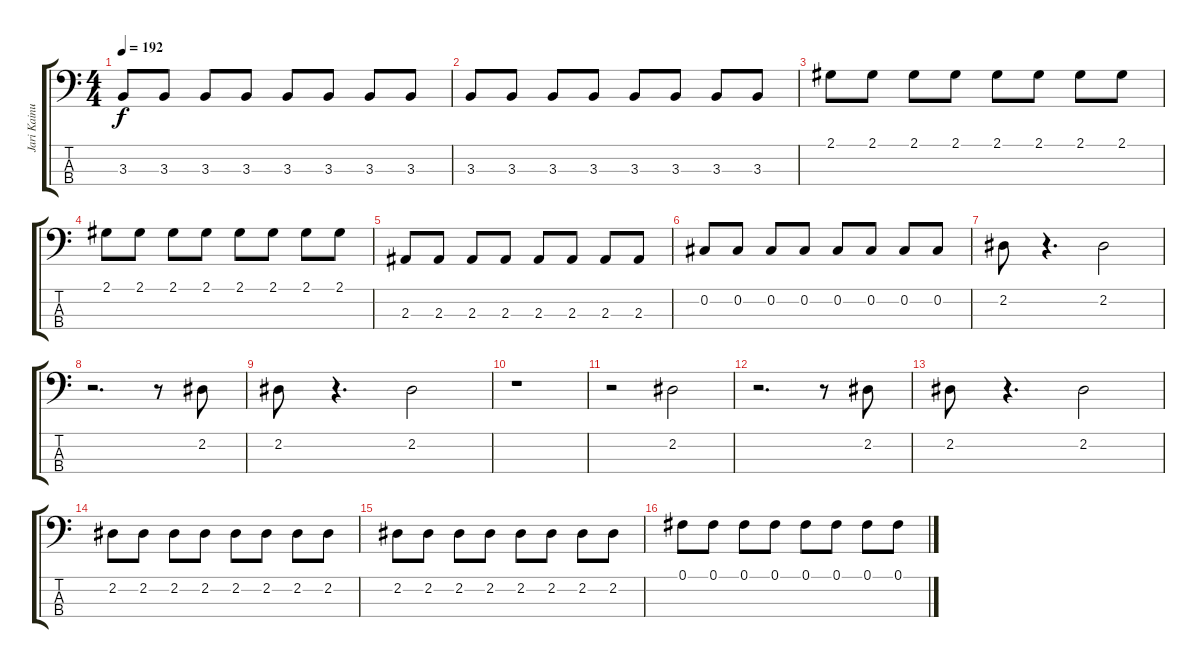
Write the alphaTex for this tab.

\track ("Jari Kainulainen" "Jari Kainu") {instrument fretlessbass}
\staff {score tabs}
\tuning (Gb2 Db2 Ab1 Eb1) {hide}
\ts (4 4)
\tempo 192
\clef f4
\ks c
3.3.8{dy f} 3.3.8 3.3.8 3.3.8 3.3.8 3.3.8 3.3.8 3.3.8 |
3.3.8 3.3.8 3.3.8 3.3.8 3.3.8 3.3.8 3.3.8 3.3.8 |
2.1.8 2.1.8 2.1.8 2.1.8 2.1.8 2.1.8 2.1.8 2.1.8 |
2.1.8 2.1.8 2.1.8 2.1.8 2.1.8 2.1.8 2.1.8 2.1.8 |
2.3.8 2.3.8 2.3.8 2.3.8 2.3.8 2.3.8 2.3.8 2.3.8 |
0.2.8 0.2.8 0.2.8 0.2.8 0.2.8 0.2.8 0.2.8 0.2.8 |
2.2.8 r.4{d} 2.2.2 |
r.2{d} r.8 2.2.8 |
2.2.8 r.4{d} 2.2.2 |
r.1 |
r.2 2.2.2 |
r.2{d} r.8 2.2.8 |
2.2.8 r.4{d} 2.2.2 |
2.2.8 2.2.8 2.2.8 2.2.8 2.2.8 2.2.8 2.2.8 2.2.8 |
2.2.8 2.2.8 2.2.8 2.2.8 2.2.8 2.2.8 2.2.8 2.2.8 |
0.1.8 0.1.8 0.1.8 0.1.8 0.1.8 0.1.8 0.1.8 0.1.8
